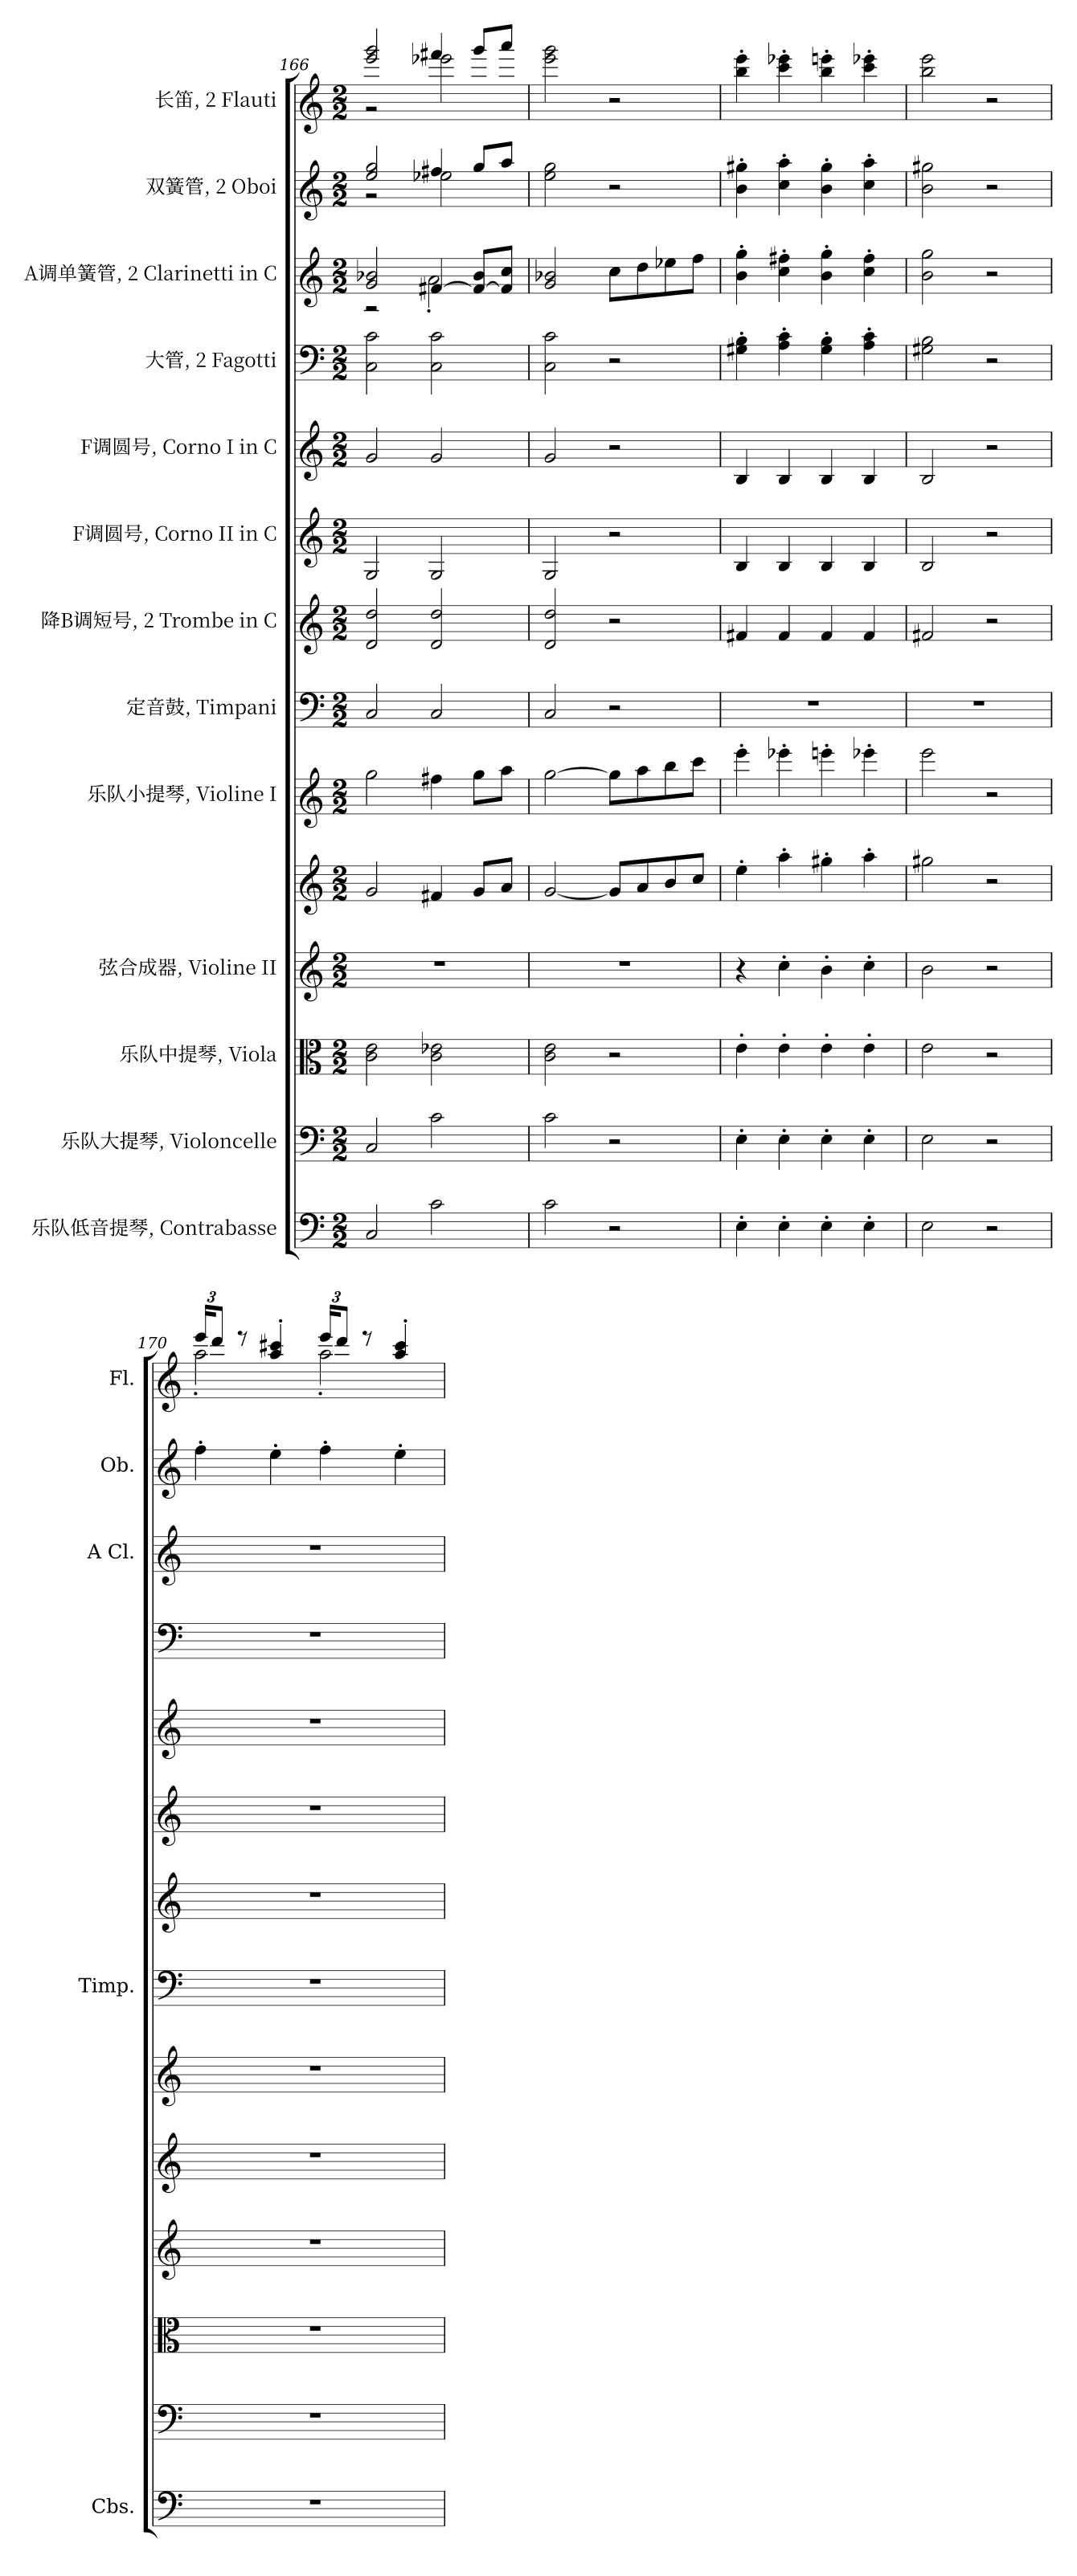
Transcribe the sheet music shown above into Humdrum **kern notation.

**kern	**kern	**kern	**kern	**kern	**kern	**kern	**kern	**kern	**kern	**kern	**kern	**kern	**kern
*part13	*part12	*part11	*part10	*part10	*part9	*part8	*part7	*part6	*part5	*part4	*part3	*part2	*part1
*staff14	*staff13	*staff12	*staff11	*staff10	*staff9	*staff8	*staff7	*staff6	*staff5	*staff4	*staff3	*staff2	*staff1
*I"乐队低音提琴, Contrabasse	*I"乐队大提琴, Violoncelle	*I"乐队中提琴, Viola	*I"弦合成器, Violine II	*	*I"乐队小提琴, Violine I	*I"定音鼓, Timpani	*I"降B调短号, 2 Trombe in C	*I"F调圆号, Corno II in C	*I"F调圆号, Corno I in C	*I"大管, 2 Fagotti	*I"A调单簧管, 2 Clarinetti in C	*I"双簧管, 2 Oboi	*I"长笛, 2 Flauti
*I'Cbs.	*	*	*	*	*	*I'Timp.	*	*	*	*	*I'A Cl.	*I'Ob.	*I'Fl.
*clefF4	*clefF4	*clefC3	*clefG2	*clefG2	*clefG2	*clefF4	*clefG2	*clefG2	*clefG2	*clefF4	*clefG2	*clefG2	*clefG2
*ITrd7c12	*	*	*	*	*	*	*ITrd1c2	*ITrd4c7	*ITrd4c7	*	*ITrd2c3	*	*
*k[]	*k[]	*k[]	*k[]	*k[]	*k[]	*k[]	*k[b-e-]	*k[b-]	*k[b-]	*k[]	*k[f#c#g#]	*k[]	*k[]
*M2/2	*M2/2	*M2/2	*M2/2	*M2/2	*M2/2	*M2/2	*M2/2	*M2/2	*M2/2	*M2/2	*M2/2	*M2/2	*M2/2
*MM245	*MM245	*MM245	*MM245	*MM245	*MM245	*MM245	*MM245	*MM245	*MM245	*MM245	*MM245	*MM245	*MM245
=166	=166	=166	=166	=166	=166	=166	=166	=166	=166	=166	=166	=166	=166
*	*	*	*	*	*	*	*	*	*	*	*^	*^	*^
2CC/	2C/	2c\ 2e\	1r	2g/	2gg\	2C/	2c/ 2cc/	2C/	2c/	2C\ 2c\	2e/ 2gn/	2r	2ee/ 2gg/	2r	2eee/ 2ggg/	2r
*	*	*	*	*	*	*	*	*	*	*	*	*	*	*	*MM260	*
2C\	2c\	2c\ 2e-X\	.	4f#X/	4ff#X\	2C/	2c/ 2cc/	2C/	2c/	2C\ 2c\	[4d#X/	2f#'\	4ff#X/	2ee-X\	4fff#X/	2eee-X\
.	.	.	.	8g/L	8gg\L	.	.	.	.	.	8d#/_ 8g/L	.	8gg/L	.	8ggg/L	.
.	.	.	.	8a/J	8aa\J	.	.	.	.	.	8d#/] 8a/J	.	8aa/J	.	8aaa/J	.
*	*	*	*	*	*	*	*	*	*	*	*v	*v	*	*	*v	*v
*	*	*	*	*	*	*	*	*	*	*	*	*v	*v	*
=167	=167	=167	=167	=167	=167	=167	=167	=167	=167	=167	=167	=167	=167
*	*	*	*	*	*	*	*	*	*	*	*	*	*MM245
2C\	2c\	2c\ 2e\	1r	[2g/	[2gg\	2C/	2c/ 2cc/	2C/	2c/	2C\ 2c\	2e/ 2gn/	2ee\ 2gg\	2eee\ 2ggg\
*	*	*	*	*	*	*	*	*	*	*	*	*	*MM260
2r	2r	2r	.	8g/L]	8gg\L]	2r	2r	2r	2r	2r	8a\L	2r	2r
.	.	.	.	8a/	8aa\	.	.	.	.	.	8b\	.	.
.	.	.	.	8b/	8bb\	.	.	.	.	.	8ccn\	.	.
.	.	.	.	8cc/J	8ccc\J	.	.	.	.	.	8dd\J	.	.
=168	=168	=168	=168	=168	=168	=168	=168	=168	=168	=168	=168	=168	=168
*	*	*	*	*	*	*	*	*	*	*	*	*	*MM254
4EE'\	4E'\	4e'\	4r	4ee'\	4eee'\	1r	4en/	4E/	4E/	4G#X\' 4B\'	4g#\' 4ee\'	4b\' 4gg#X\'	4bb\' 4eee\'
4EE'\	4E'\	4e'\	4cc'\	4aa'\	4eee-X'\	.	4e/	4E/	4E/	4A\' 4c\'	4a\' 4dd#X\'	4cc\' 4aa\'	4ccc\' 4eee-X\'
4EE'\	4E'\	4e'\	4b'\	4gg#X'\	4eeen'\	.	4e/	4E/	4E/	4G#\' 4B\'	4g#\' 4ee\'	4b\' 4gg#\'	4bb\' 4eeen\'
4EE'\	4E'\	4e'\	4cc'\	4aa'\	4eee-X'\	.	4e/	4E/	4E/	4A\' 4c\'	4a\' 4dd#\'	4cc\' 4aa\'	4ccc\' 4eee-X\'
!!LO:PB:g=z
=169	=169	=169	=169	=169	=169	=169	=169	=169	=169	=169	=169	=169	=169
2EE\	2E\	2e\	2b\	2gg#X\	2eee\	1r	2en/	2E/	2E/	2G#X\ 2B\	2g#\ 2ee\	2b\ 2gg#X\	2bb\ 2eee\
*	*	*	*	*	*	*	*	*	*	*	*	*	*MM260
2r	2r	2r	2r	2r	2r	.	2r	2r	2r	2r	2r	2r	2r
=170	=170	=170	=170	=170	=170	=170	=170	=170	=170	=170	=170	=170	=170
*	*	*	*	*	*	*	*	*	*	*	*	*	*Xbrackettup
*	*	*	*	*	*	*	*	*	*	*	*	*	*MM245
*	*	*	*	*	*	*	*	*	*	*	*	*	*^
1r	1r	1r	1r	1r	1r	1r	1r	1r	1r	1r	1r	4ff'\	24eee/KL	2aa'\
.	.	.	.	.	.	.	.	.	.	.	.	.	12ddd/J	.
.	.	.	.	.	.	.	.	.	.	.	.	.	8r	.
.	.	.	.	.	.	.	.	.	.	.	.	4ee'\	4aa/' 4ccc#X/'	.
*	*	*	*	*	*	*	*	*	*	*	*	*	*MM260	*
.	.	.	.	.	.	.	.	.	.	.	.	4ff'\	24eee/KL	2aa'\
.	.	.	.	.	.	.	.	.	.	.	.	.	12ddd/J	.
.	.	.	.	.	.	.	.	.	.	.	.	.	8r	.
.	.	.	.	.	.	.	.	.	.	.	.	4ee'\	4aa/' 4ccc#/'	.
*	*	*	*	*	*	*	*	*	*	*	*	*	*v	*v
=	=	=	=	=	=	=	=	=	=	=	=	=	=
*-	*-	*-	*-	*-	*-	*-	*-	*-	*-	*-	*-	*-	*-
